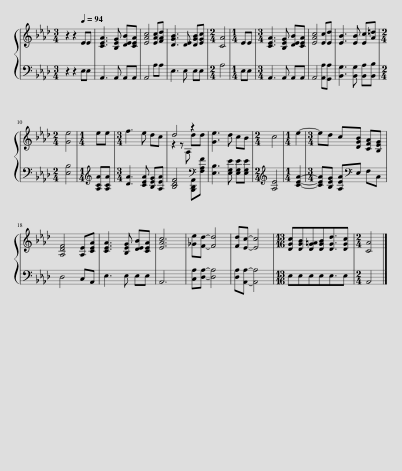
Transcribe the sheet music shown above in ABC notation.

X:1
%%score { ( 1 3 ) | 2 }
L:1/8
M:3/4
I:linebreak $
K:Ab
V:1 treble
V:3 treble
V:2 bass
V:1
 z2 z2[Q:1/4=94] EE | [CEA]3 [B,EG] [DEB][CEA] | [EAc]4 [EAc][FAd] | [DGB]3 [DE] [DGB][EGc] |[M:2/4] [CA]4 | %5
[M:1/4] EE |[M:3/4] [CEA]3 [B,EG] [DEB][CEA] | [EAc]4 [Ec][Ed] | [EB]3 [EB] [Ec][A=d] |$[M:2/4] [Ge]4 | %10
[M:1/4] ee |[M:3/4] f3 e dc | d4 z2 | [Ge]3 d cB |[M:2/4] c4 | %15
[M:1/4] e2- |[M:3/4] ed c[DGB] [CFA][B,EG] |$ [A,DF]4 [A,E][CEA] | [CEA]3 [B,EG] [DEB][CEA] | [EAc]6 | %20
 [_Ge][Fd]- [Fd]4 | [Fd][Ec]- [Ec]4 |[M:13/16] [DGc][DGB][DG=A][DGB][DGd]3/2[DGc] |[M:2/4] [CA]4 |] %24
V:2
 z2 z2 E,E, | A,,3 A,, A,,A,, | A,,4 A,A, | E,3 E, E,E, |[M:2/4] A,4 | %5
[M:1/4] E,E, |[M:3/4] A,,3 A,, A,,A,, | A,,4 [A,,A,][G,,A,] | [B,,G,]3 [B,,G,] [B,,A,][B,,B,] |$[M:2/4] [E,B,]4 | %10
[M:1/4][K:treble] [A,CA][A,CA] |[M:3/4] [DA]3 [CEA] [B,EG][A,EA] | [B,DF]4 [G,B,F][K:bass][F,A,F] | [E,B,]3 [E,G,E] [E,G,E][E,G,E] |[M:2/4][K:treble] [A,E]4 | %15
[M:1/4] [CEA]2- |[M:3/4] [CEA][B,EG] [A,EA][K:bass]E, F,C, |$ D,4 C,A,, | E,3 E, E,E, | A,,6 | %20
 [C,A,][D,A,]- [D,A,]4 | [D,A,][A,,A,]- [A,,A,]4 |[M:13/16] E,E,E,E,E,3/2E, |[M:2/4] A,,4 |] %24
V:3
 x6 | x6 | x6 | x6 |[M:2/4] x4 | %5
[M:1/4] x2 |[M:3/4] x6 | x6 | x6 |$[M:2/4] x4 | %10
[M:1/4] x2 |[M:3/4] x6 | z2 z A, dd | x6 |[M:2/4] x4 | %15
[M:1/4] x2 |[M:3/4] x6 |$ x6 | x6 | x6 | %20
 x6 | x6 |[M:13/16] x13/2 |[M:2/4] x4 |] %24
